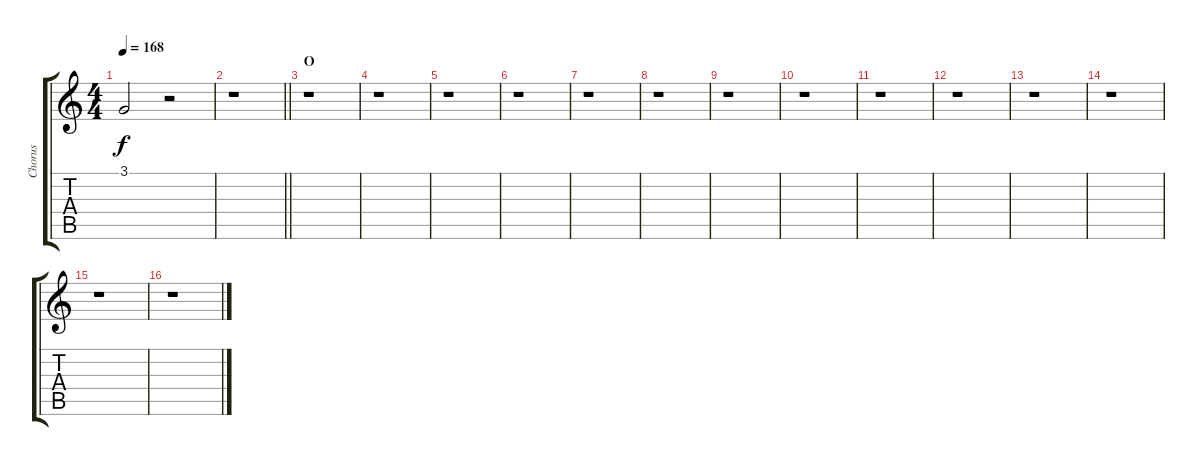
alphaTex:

\track ("Chorus" "Chorus") {instrument tenorsax}
\staff {score tabs}
\tuning (E4 B3 G3 D3 A2 E2) {hide}
\ts (4 4)
\tempo 168
\clef g2
\ks c
3.1.2{dy f} r.2 |
\barLineRight lightlight
r.1 |
\section ("" "O")
r.1 |
r.1 |
r.1 |
r.1 |
r.1 |
r.1 |
r.1 |
r.1 |
r.1 |
r.1 |
r.1 |
r.1 |
r.1 |
r.1
